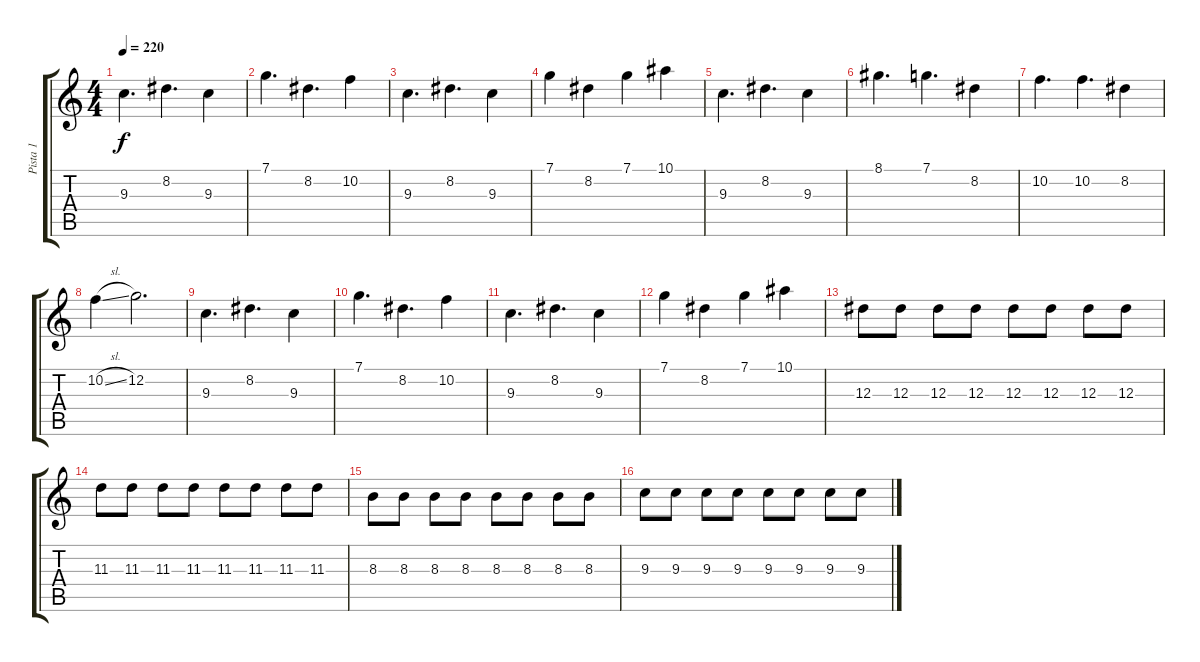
\track ("Pista 1" "Pista 1") {instrument distortionguitar}
\staff {score tabs}
\tuning (C4 G3 Eb3 Bb2 F2 C2) {hide}
\ts (4 4)
\tempo 220
\clef g2
\ks c
9.3.4{d dy f} 8.2.4{d} 9.3.4 |
7.1.4{d} 8.2.4{d} 10.2.4 |
9.3.4{d} 8.2.4{d} 9.3.4 |
7.1.4 8.2.4 7.1.4 10.1.4 |
9.3.4{d} 8.2.4{d} 9.3.4 |
8.1.4{d} 7.1.4{d} 8.2.4 |
10.2.4{d} 10.2.4{d} 8.2.4 |
10.2{sl}.4 12.2.2{d} |
9.3.4{d} 8.2.4{d} 9.3.4 |
7.1.4{d} 8.2.4{d} 10.2.4 |
9.3.4{d} 8.2.4{d} 9.3.4 |
7.1.4 8.2.4 7.1.4 10.1.4 |
12.3.8 12.3.8 12.3.8 12.3.8 12.3.8 12.3.8 12.3.8 12.3.8 |
11.3.8 11.3.8 11.3.8 11.3.8 11.3.8 11.3.8 11.3.8 11.3.8 |
8.3.8 8.3.8 8.3.8 8.3.8 8.3.8 8.3.8 8.3.8 8.3.8 |
9.3.8 9.3.8 9.3.8 9.3.8 9.3.8 9.3.8 9.3.8 9.3.8
